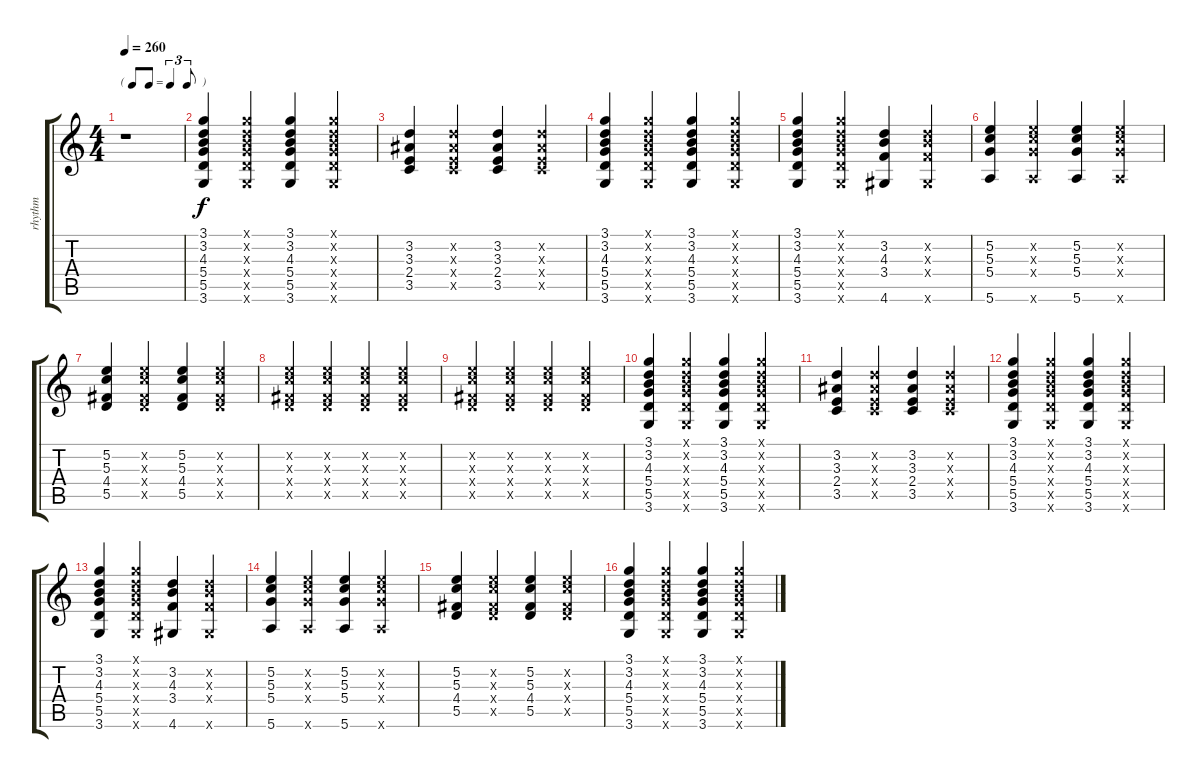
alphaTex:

\track ("rhythm" "rhythm") {instrument acousticguitarnylon}
\staff {score tabs}
\tuning (E4 B3 G3 D3 A2 E2) {hide}
\ts (4 4)
\tf triplet8th
\tempo 260
\clef g2
\ks c
r.1{dy f instrument acousticguitarnylon} |
(3.1 3.2 4.3 5.4 5.5 3.6).4 (3.1{x} 3.2{x} 4.3{x} 5.4{x} 5.5{x} 3.6{x}).4 (3.1 3.2 4.3 5.4 5.5 3.6).4 (3.1{x} 3.2{x} 4.3{x} 5.4{x} 5.5{x} 3.6{x}).4 |
(3.2 3.3 2.4 3.5).4 (3.2{x} 3.3{x} 2.4{x} 3.5{x}).4 (3.2 3.3 2.4 3.5).4 (3.2{x} 3.3{x} 2.4{x} 3.5{x}).4 |
(3.1 3.2 4.3 5.4 5.5 3.6).4 (3.1{x} 3.2{x} 4.3{x} 5.4{x} 5.5{x} 3.6{x}).4 (3.1 3.2 4.3 5.4 5.5 3.6).4 (3.1{x} 3.2{x} 4.3{x} 5.4{x} 5.5{x} 3.6{x}).4 |
(3.1 3.2 4.3 5.4 5.5 3.6).4 (3.1{x} 3.2{x} 4.3{x} 5.4{x} 5.5{x} 3.6{x}).4 (3.2 4.3 3.4 4.6).4 (3.2{x} 4.3{x} 3.4{x} 4.6{x}).4 |
(5.2 5.3 5.4 5.6).4 (5.2{x} 5.3{x} 5.4{x} 5.6{x}).4 (5.2 5.3 5.4 5.6).4 (5.2{x} 5.3{x} 5.4{x} 5.6{x}).4 |
(5.2 5.3 4.4 5.5).4 (5.2{x} 5.3{x} 4.4{x} 5.5{x}).4 (5.2 5.3 4.4 5.5).4 (5.2{x} 5.3{x} 4.4{x} 5.5{x}).4 |
(5.2{x} 5.3{x} 4.4{x} 5.5{x}).4 (5.2{x} 5.3{x} 4.4{x} 5.5{x}).4 (5.2{x} 5.3{x} 4.4{x} 5.5{x}).4 (5.2{x} 5.3{x} 4.4{x} 5.5{x}).4 |
(5.2{x} 5.3{x} 4.4{x} 5.5{x}).4 (5.2{x} 5.3{x} 4.4{x} 5.5{x}).4 (5.2{x} 5.3{x} 4.4{x} 5.5{x}).4 (5.2{x} 5.3{x} 4.4{x} 5.5{x}).4 |
(3.1 3.2 4.3 5.4 5.5 3.6).4 (3.1{x} 3.2{x} 4.3{x} 5.4{x} 5.5{x} 3.6{x}).4 (3.1 3.2 4.3 5.4 5.5 3.6).4 (3.1{x} 3.2{x} 4.3{x} 5.4{x} 5.5{x} 3.6{x}).4 |
(3.2 3.3 2.4 3.5).4 (3.2{x} 3.3{x} 2.4{x} 3.5{x}).4 (3.2 3.3 2.4 3.5).4 (3.2{x} 3.3{x} 2.4{x} 3.5{x}).4 |
(3.1 3.2 4.3 5.4 5.5 3.6).4 (3.1{x} 3.2{x} 4.3{x} 5.4{x} 5.5{x} 3.6{x}).4 (3.1 3.2 4.3 5.4 5.5 3.6).4 (3.1{x} 3.2{x} 4.3{x} 5.4{x} 5.5{x} 3.6{x}).4 |
(3.1 3.2 4.3 5.4 5.5 3.6).4 (3.1{x} 3.2{x} 4.3{x} 5.4{x} 5.5{x} 3.6{x}).4 (3.2 4.3 3.4 4.6).4 (3.2{x} 4.3{x} 3.4{x} 4.6{x}).4 |
(5.2 5.3 5.4 5.6).4 (5.2{x} 5.3{x} 5.4{x} 5.6{x}).4 (5.2 5.3 5.4 5.6).4 (5.2{x} 5.3{x} 5.4{x} 5.6{x}).4 |
(5.2 5.3 4.4 5.5).4 (5.2{x} 5.3{x} 4.4{x} 5.5{x}).4 (5.2 5.3 4.4 5.5).4 (5.2{x} 5.3{x} 4.4{x} 5.5{x}).4 |
(3.1 3.2 4.3 5.4 5.5 3.6).4 (3.1{x} 3.2{x} 4.3{x} 5.4{x} 5.5{x} 3.6{x}).4 (3.1 3.2 4.3 5.4 5.5 3.6).4 (3.1{x} 3.2{x} 4.3{x} 5.4{x} 5.5{x} 3.6{x}).4
